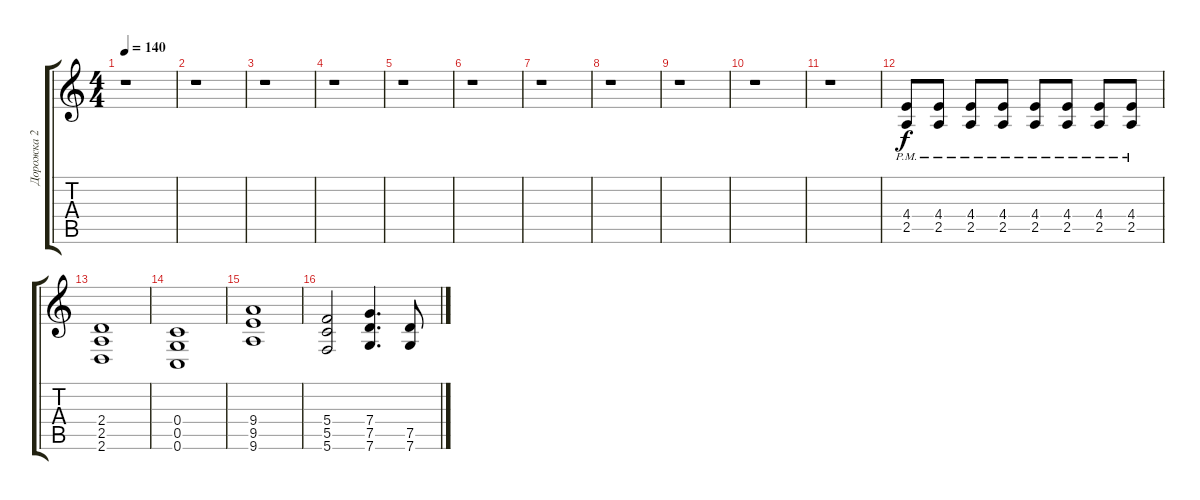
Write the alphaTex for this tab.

\track ("Дорожка 2" "Дорожка 2") {instrument overdrivenguitar}
\staff {score tabs}
\tuning (D4 A3 F3 C3 G2 C2) {hide}
\ts (4 4)
\tempo 140
\clef g2
\ks c
r.1{dy f} |
r.1 |
r.1 |
r.1 |
r.1 |
r.1 |
r.1 |
r.1 |
r.1 |
r.1 |
r.1 |
(4.4{pm} 2.5{pm}).8 (4.4{pm} 2.5{pm}).8 (4.4{pm} 2.5{pm}).8 (4.4{pm} 2.5{pm}).8 (4.4{pm} 2.5{pm}).8 (4.4{pm} 2.5{pm}).8 (4.4{pm} 2.5{pm}).8 (4.4{pm} 2.5{pm}).8 |
(2.4 2.5 2.6).1 |
(0.4 0.5 0.6).1 |
(9.4 9.5 9.6).1 |
(5.4 5.5 5.6).2 (7.4 7.5 7.6).4{d} (7.5 7.6).8
